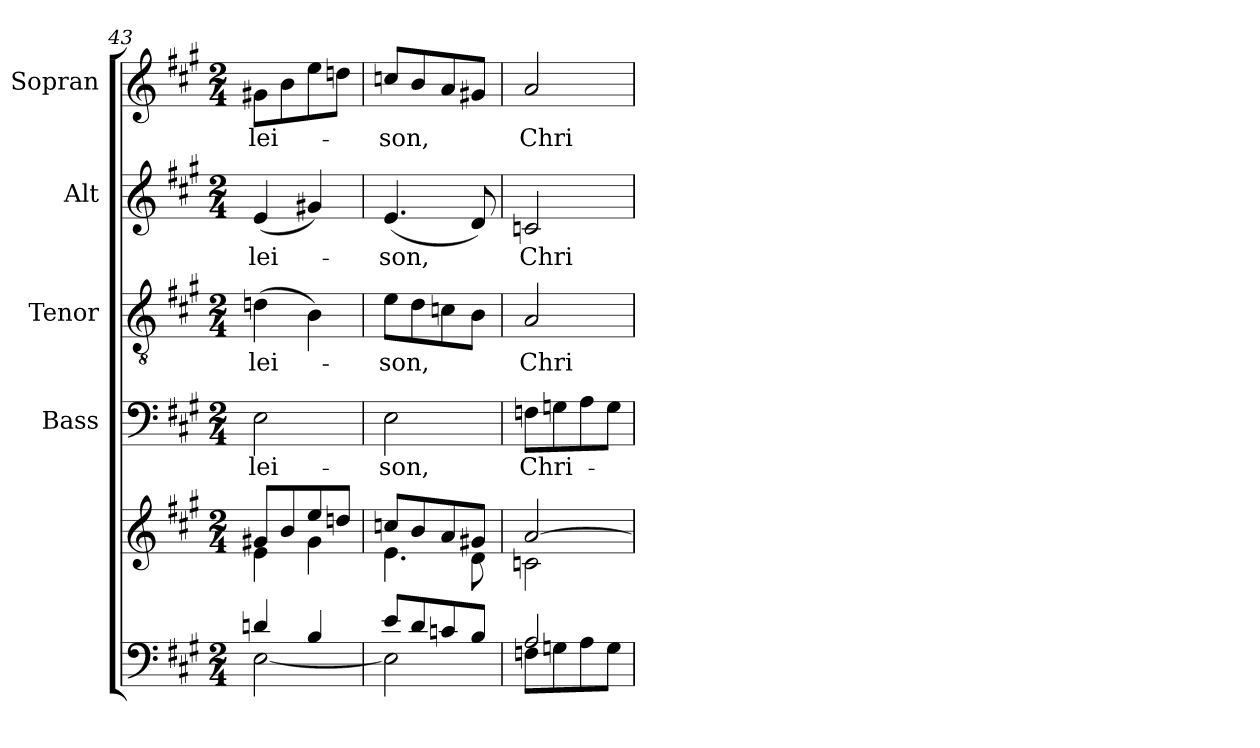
**kern	**kern	**kern	**text	**kern	**text	**kern	**text	**kern	**text
*part5	*part5	*part4	*part4	*part3	*part3	*part2	*part2	*part1	*part1
*staff6	*staff5	*staff4	*staff4	*staff3	*staff3	*staff2	*staff2	*staff1	*staff1
*	*	*I"Bass	*	*I"Tenor	*	*I"Alt	*	*I"Sopran	*
*	*	*I'B.	*	*I'T.	*	*I'A.	*	*I'S.	*
*clefF4	*clefG2	*clefF4	*	*clefGv2	*	*clefG2	*	*clefG2	*
*k[f#c#g#]	*k[f#c#g#]	*k[f#c#g#]	*	*k[f#c#g#]	*	*k[f#c#g#]	*	*k[f#c#g#]	*
*A:	*A:	*A:	*	*A:	*	*A:	*	*A:	*
*M2/4	*M2/4	*M2/4	*	*M2/4	*	*M2/4	*	*M2/4	*
=43	=43	=43	=43	=43	=43	=43	=43	=43	=43
*^	*^	*	*	*	*	*	*	*	*
!	!	!	!	!	!LO:LY:b	!	!LO:LY:b	!	!LO:LY:b	!	!LO:LY:b
4dn/	[<2E\	8g#X/L	4e\	2E\	-lei-	(>4dn\	-lei-	(<4e/	-lei-	8g#X\L	-lei-
.	.	8b/	.	.	.	.	.	.	.	8b\	.
4B/	.	8ee/	4g#\	.	.	4B\)	.	4g#X/)	.	8ee\	.
.	.	8ddn/J	.	.	.	.	.	.	.	8ddn\J	.
=44	=44	=44	=44	=44	=44	=44	=44	=44	=44	=44	=44
!	!	!	!	!	!LO:LY:b	!	!LO:LY:b	!	!LO:LY:b	!	!LO:LY:b
8e/L	2E\]	8ccn/L	4.e\	2E\	-son,	8e\L	-son,	(<4.e/	-son,	8ccn/L	-son,
8d/	.	8b/	.	.	.	8d\	.	.	.	8b/	.
8cn/	.	8a/	.	.	.	8cn\	.	.	.	8a/	.
8B/J	.	8g#X/J	8d\	.	.	8B\J	.	8d/)	.	8g#X/J	.
=45	=45	=45	=45	=45	=45	=45	=45	=45	=45	=45	=45
!	!	!	!	!	!LO:LY:b	!	!LO:LY:b	!	!LO:LY:b	!	!LO:LY:b
2A/	8Fn\L	[>2a/	2cn\	8Fn\L	Chri-	2A/	Chri-	2cn/	Chri-	2a/	Chri-
.	8Gn\	.	.	8Gn\	.	.	.	.	.	.	.
.	8A\	.	.	8A\	.	.	.	.	.	.	.
.	8G\J	.	.	8G\J	.	.	.	.	.	.	.
*v	*v	*	*	*	*	*	*	*	*	*	*
*	*v	*v	*	*	*	*	*	*	*	*
=	=	=	=	=	=	=	=	=	=
*-	*-	*-	*-	*-	*-	*-	*-	*-	*-
